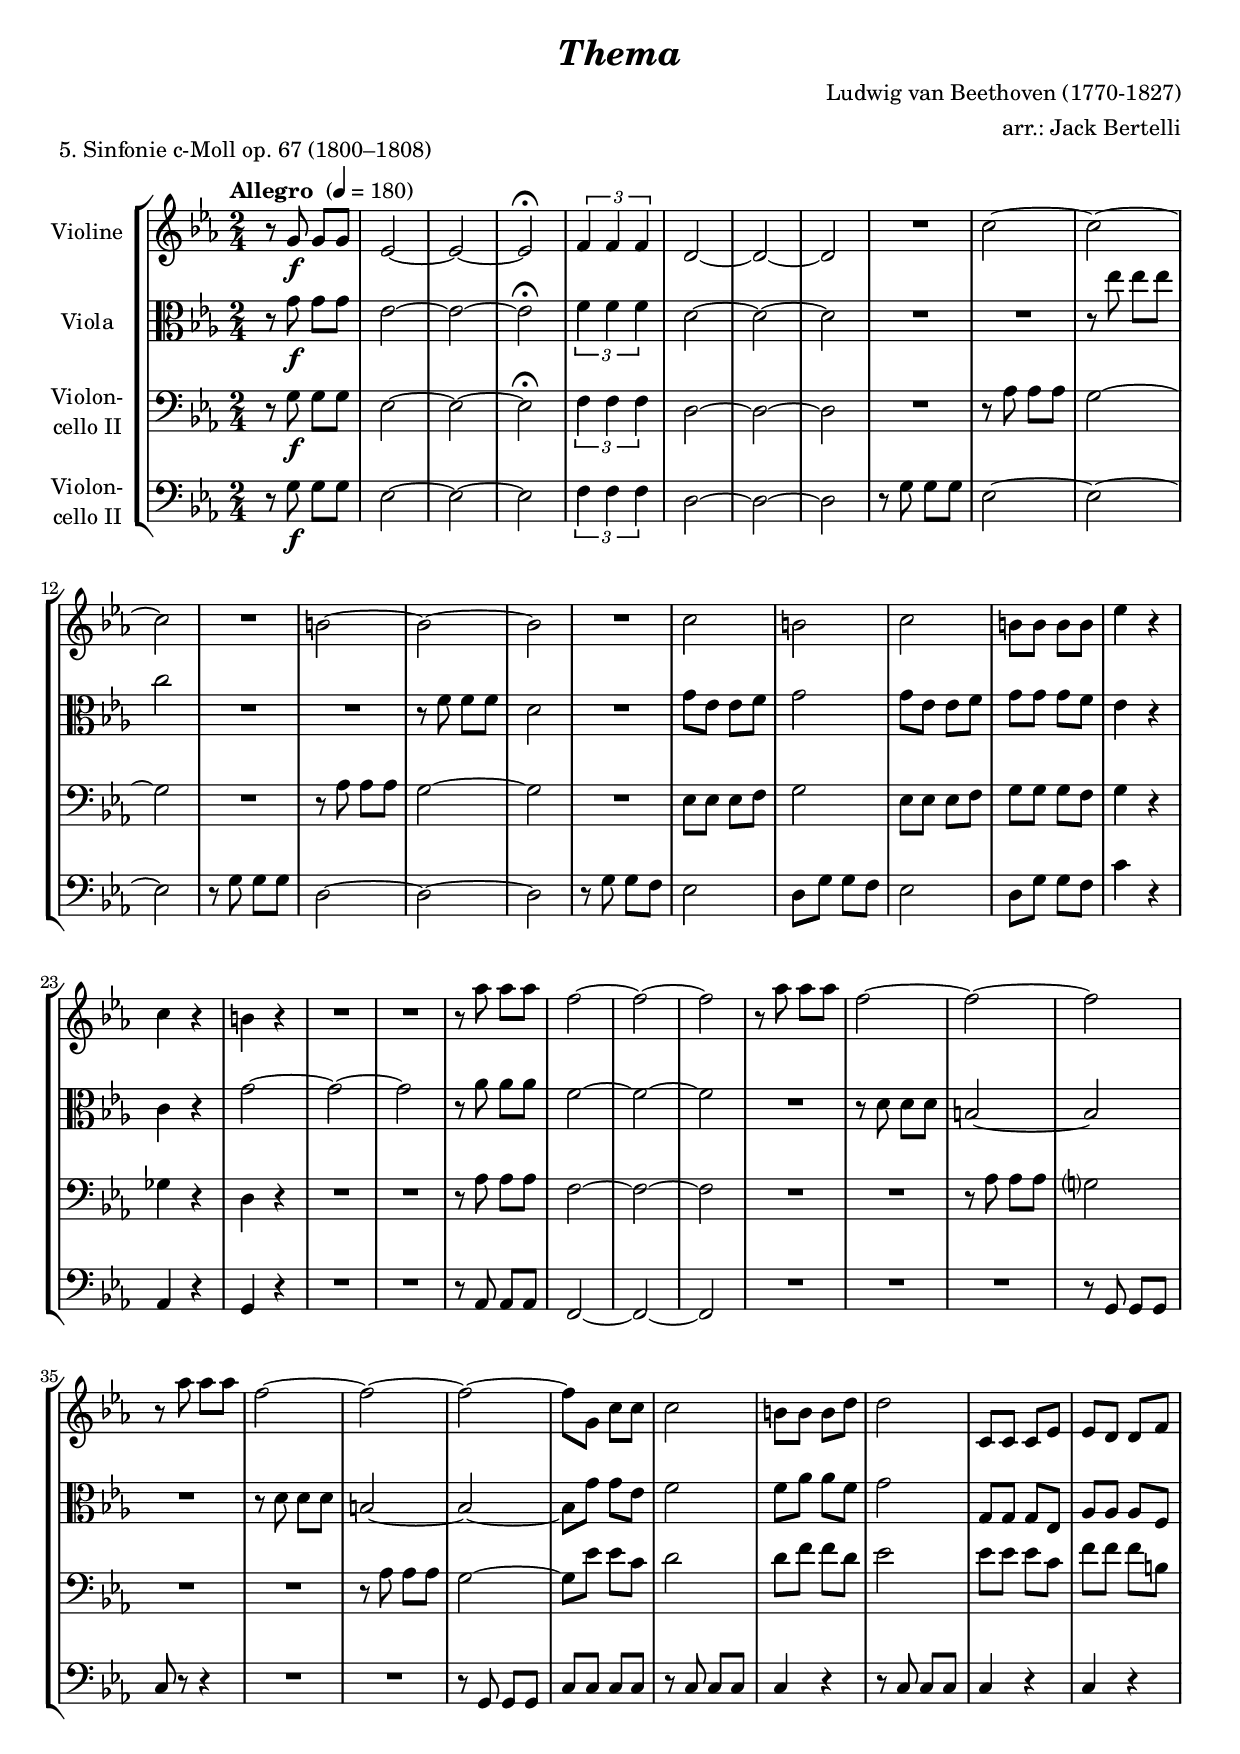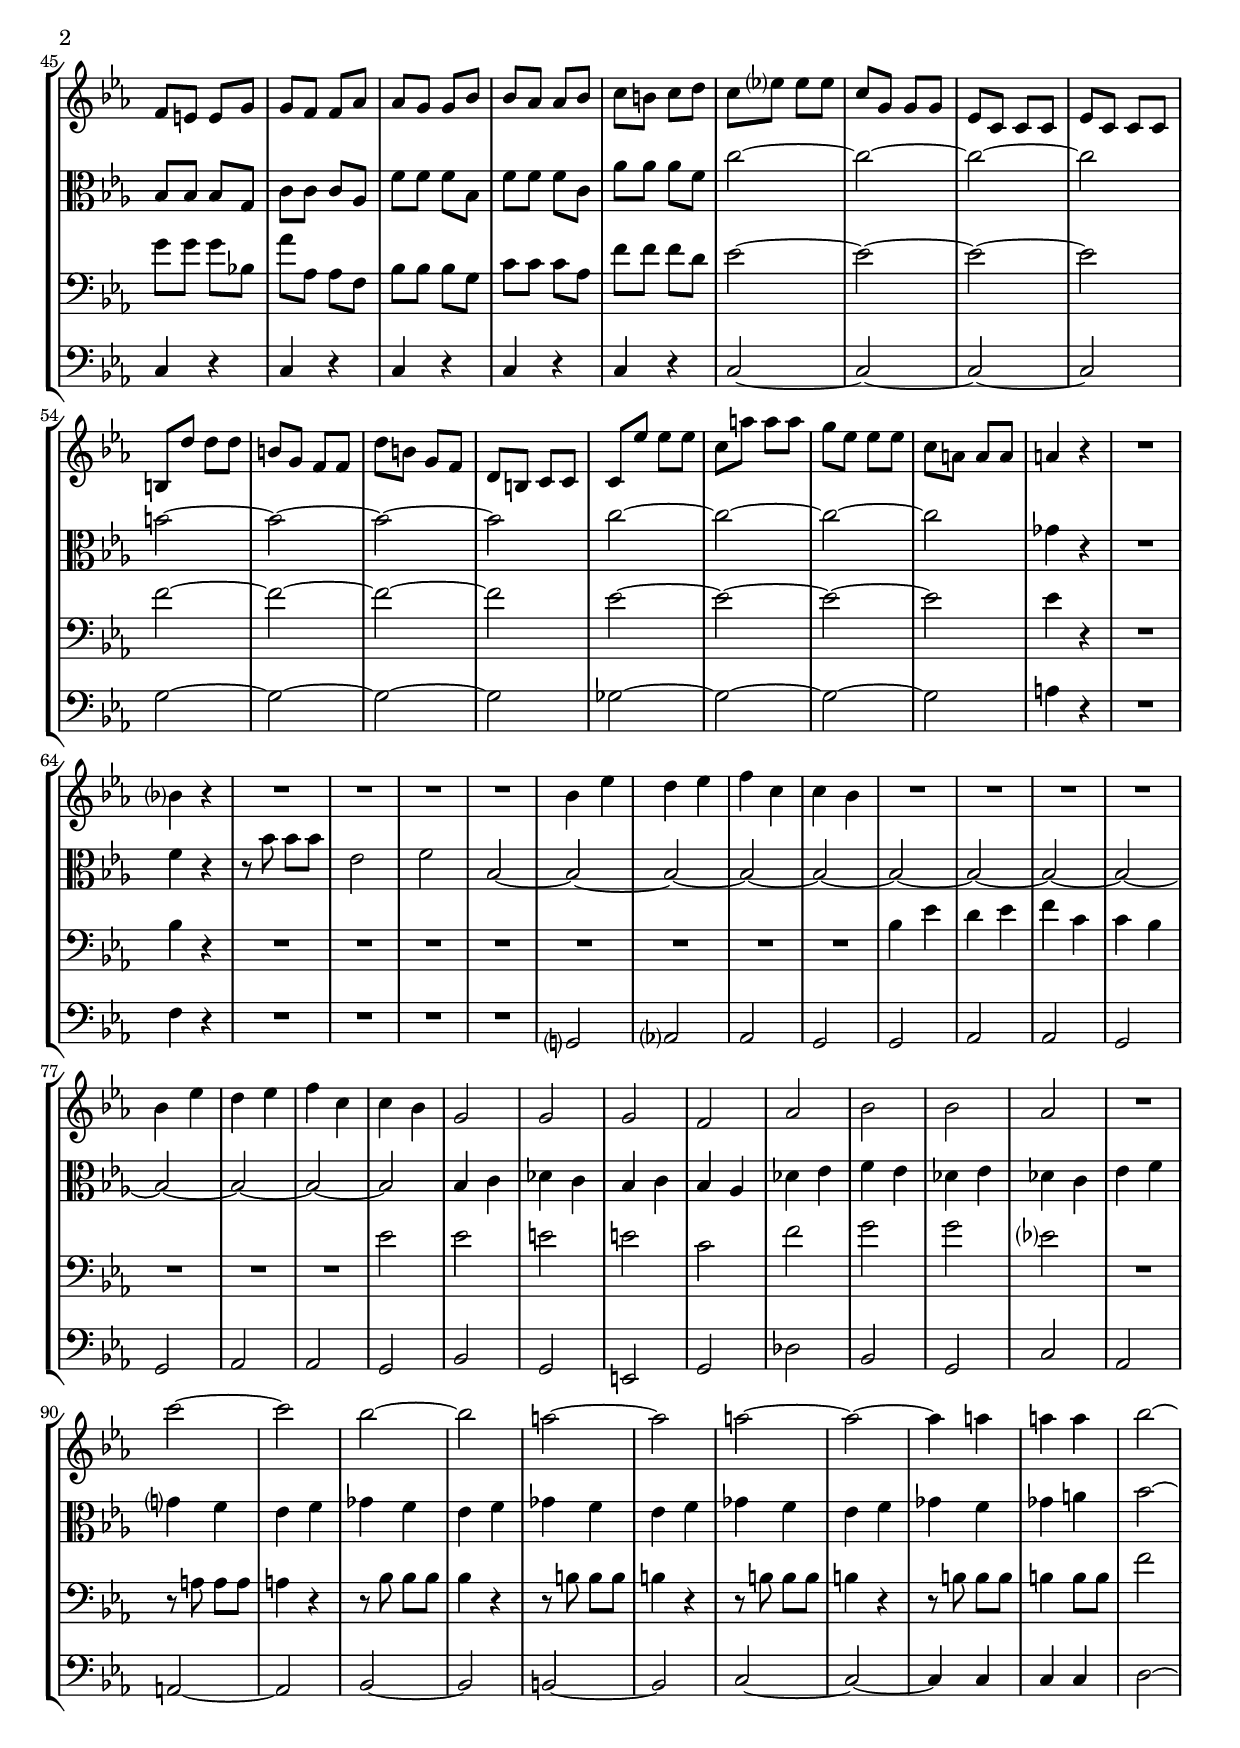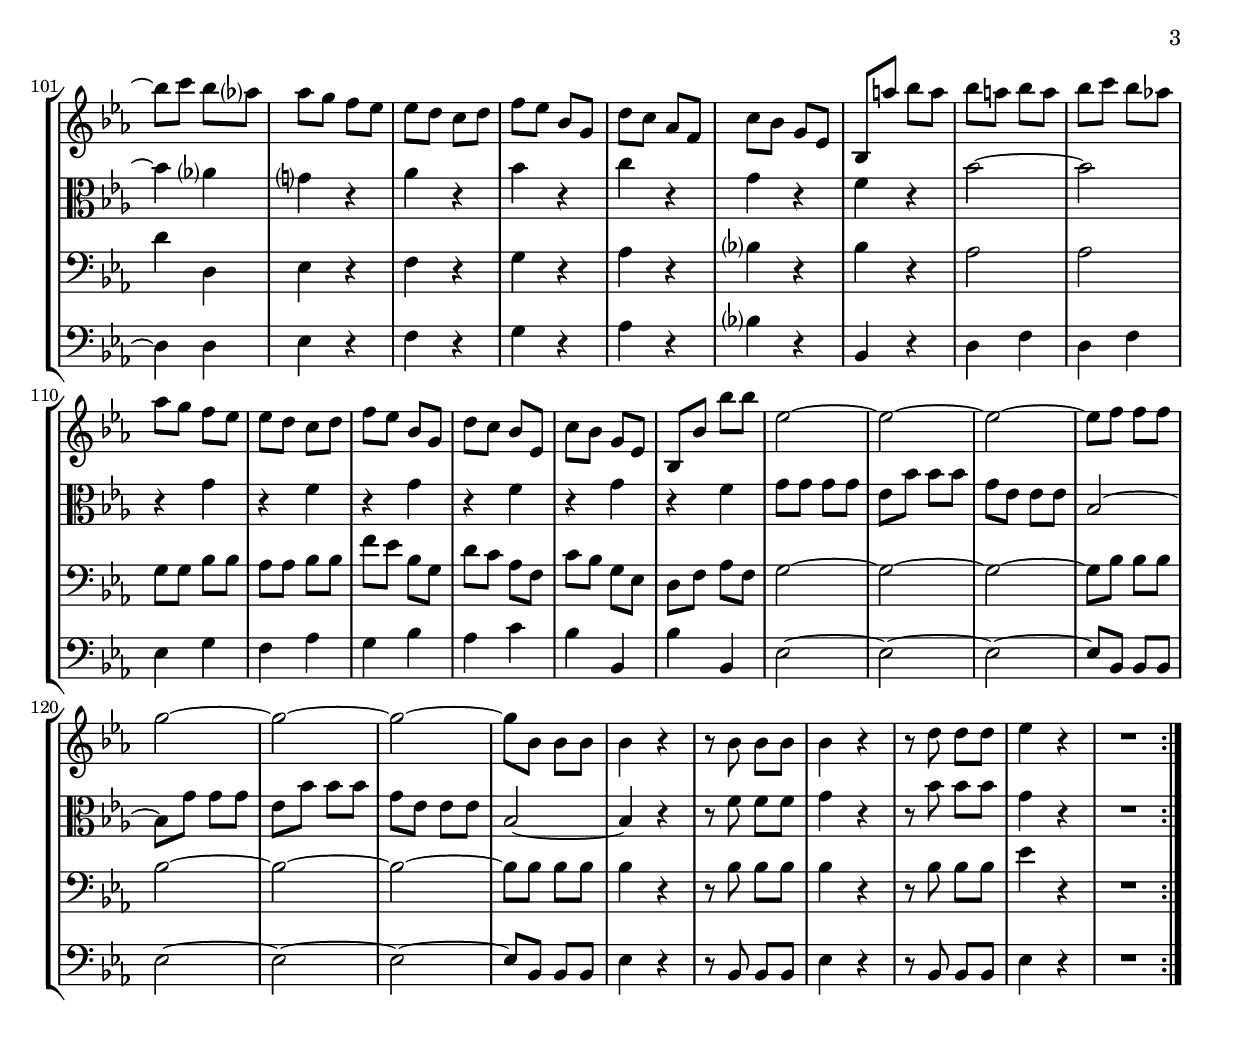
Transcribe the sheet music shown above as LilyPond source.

\version "2.18.2"
\include "deutsch.ly"
  
#(set-global-staff-size 19.25)

\header {
  title     = \markup \bold \italic "Thema"
  composer  = "Ludwig van Beethoven (1770-1827)"
  arranger  = "arr.: Jack Bertelli"
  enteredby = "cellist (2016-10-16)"
  piece     = "5. Sinfonie c-Moll op. 67 (1800–1808)"
}

voiceconsts = {
  \key c \minor
  \time 2/4
%  \clef "bass"
  \numericTimeSignature
  \compressFullBarRests
  % Set default beaming for all staves
%  \set Timing.beamExceptions = #'()
%  \set Timing.baseMoment     = #(ly:make-moment 1 4)
				%  \set Timing.beatStructure  = #'(1 1 1)
  \tempo "Allegro " 4=180
}

%minstr = "harpsichord"
mist = "string ensemble 1"
%minstr = "accordion"
miba = "bassoon"
%milo = "drawbar organ"
milo = "harpsichord"

va = \relative c'' {
  \voiceconsts

  \repeat volta 2 {
    r8 g\f g g
    es2~
    es~
    es\fermata
    \times 2/3 { f4 f f }
    d2~
    d~
    d
    R2
    c'~
    c~
    c
    R2
    h~
    h~
    
    h
    R2
    c2
    h
    c
    h8 h h h
    es4 r
    c r
    h r
    R2*2
    r8 as' as as
    f2~
    f~
    f

    r8 as as as
    f2~
    f~
    f
    r8 as as as
    f2~
    f~
    f~
    f8 g, c c
    c2
    h8 h h d
    d2

    c,8 c c es
    es d d f
    f e e g
    g f f as
    as g g b
    b as as b
    c h c d
    c es? es es

    c g g g
    es c c c
    es c c c
    h d' d d
    h g f f
    d' h g f
    d h c c
    c es' es es

    c a' a a
    g es es es
    c a a a
    a4 r
    R2
    b?4 r
    R2*4
    b4 es
    d es
    f c
    c b

    R2*4
    b4 es
    d es
    f c
    c b
    g2
    g
    g
    f
    as
    b
    b
    as
    R2
    c'2~
    c

    b~
    b
    a~
    a
    a~
    a~
    a4 a
    a
    a
    b2~
    b8 c b as?
    as g f es
    es d c d

    f es b g
    d' c as f
    c' b g es
    b a'' b a
    b a b a
    b c b as!
    as g f es
    es d c d

    f es b g
    d' c b es,
    c' b g es
    b b' b' b
    es,2~
    es~
    es~
    es8 f f f
    g2~
    g~
    g~

    g8 b, b b
    b4 r
    r8 b b b
    b4 r
    r8 d d d
    es4 r
    R2
  }
}

vb = \relative c'' {
  \voiceconsts
  \clef "alto"
  
  \repeat volta 2 {
    r8 g\f g g
    es2~
    es~
    es\fermata
    \times 2/3 { f4 f f }
    d2~
    d~
    d
    R2*2
    r8 es' es es
    c2
    R2*2

    r8 f, f f
    d2
    R2
    g8 es es f
    g2
    g8 es es f
    g g g f
    es4 r
    c r
    g'2~
    g~
    g

    r8 as as as
    f2~
    f~
    f
    R2
    r8 d d d
    h2~
    h
    R2
    r8 d d d
    h2~
    h~
    h8 g' g es

    f2
    f8 as as f
    g2
    g,8 g g es
    as as as f
    b b b g
    c c c as
    f' f f b,
    f' f f c

    as' as as f
    c'2~
    c~
    c~
    c
    h~
    h~
    h~
    h
    c~
    c~
    c~
    c
    ges4 r
    R2
    f4 r

    r8 b b b
    es,2
    f
    b,2~
    b~
    b~
    b~
    b~
    b~
    b~
    b~
    b~
    b~
    b~
    b~
    b

    b4 c
    des c
    b c
    b as
    des es
    f es
    des es
    des c
    es f
    g? f
    es f
    ges f
    es f

    ges f
    es f
    ges f
    es f
    ges f
    ges a
    b2~
    b4 as?
    g? r
    as r
    b r
    c r
    g r
    f r

    b2~
    b
    r4 g
    r f
    r g
    r f
    r g
    r f
    g8 g g g
    es b' b b
    g es es es
    b2~

    b8 g' g g
    es b' b b
    g es es es
    b2~
    b4 r
    r8 f' f f
    g4 r
    r8 b b b
    g4 r
    R2
  }
}

vc = \relative c' {
  \voiceconsts
  \clef "bass"

  \repeat volta 2 {
    r8 g\f g g
    es2~
    es~
    es\fermata
    \times 2/3 { f4 f f }
    d2~
    d~
    d
    R2
    r8 as' as as
    g2~
    g
    R2
    
    r8 as as as
    g2~
    g
    R2
    es8 es es f
    g2
    es8 es es f
    g g g f
    g4 r
    ges r
    d r
    R2*2

    r8 as' as as
    f2~
    f~
    f
    R2*2
    r8 as as as
    g?2
    R2*2
    r8 as as as
    g2~
    g8 es' es c
    d2

    d8 f f d
    es2
    es8 es es c
    f f f h,
    g' g g b,!
    as' as, as f
    b b b g
    c c c as
    f' f f d

    es2~
    es~
    es~
    es
    f~
    f~
    f~
    f
    es~
    es~
    es~
    es
    es4 r
    R2
    b4 r
    R2*8

    b4 es
    d es
    f c
    c b
    R2*3
    es2
    es
    e
    e
    c
    f
    g
    g
    es?
    R2

    r8 a, a a
    a4 r
    r8 b b b
    b4 r
    r8 h h h
    h4 r
    r8 h h h
    h4 r
    r8 h h h
    h4 h8 h

    f'2
    d4 d,
    es r
    f r
    g r
    as r
    b? r
    b r
    as2
    as
    g8 g b b
    as as b b
    f' es b g

    d' c as f
    c' b g es
    d f as f
    g2~
    g~
    g~
    g8 b b b
    b2~
    b~
    b~
    b8 b b b
    b4 r

    r8 b b b
    b4 r
    r8 b b b
    es4 r
    R2
  }
}

vd = \relative c' {
  \voiceconsts
  \clef "bass"

  \repeat volta 2 {
    r8 g\f g g
    es2~
    es~
    es
    \times 2/3 { f4 f f }
    d2~
    d~
    d
    r8 g g g
    es2~
    es~
    es
    r8 g g g
    d2~
    
    d~
    d
    r8 g g f
    es2
    d8 g g f
    es2
    d8 g g f
    c'4 r
    as, r
    g r
    R2*2
    r8 as as as

    f2~
    f~
    f
    R2*3
    r8 g g g
    c r r4
    R2*2
    r8 g g g
    c c c c
    r c c c
    c4 r

    r8 c c c
    c4 r
    c r
    c r
    c r
    c r
    c r
    c r
    c2~
    c~
    c~
    c
    g'~
    g~
    g~

    g
    ges~
    ges~
    ges~
    ges
    a4 r
    R2
    f4 r
    R2*4
    g,?2
    as?
    as
    g
    g
    as
    as
    g

    g
    as
    as
    g
    b
    g
    e
    g
    des'
    b
    g
    c
    as
    a~
    a
    b~
    b
    h~

    h
    c~
    c~
    c4 c
    c c
    d2~
    d4 d
    es r
    f r
    g r
    as r
    b? r
    b, r
    d f

    d f
    es g
    f as
    g b
    as c
    b b,
    b' b,
    es2~
    es~
    es~
    es8 b b b
    es2~
    es~
    es~

    es8 b b b
    es4 r
    r8 b b b
    es4 r
    r8 b b b
    es4 r
    R2
  }
}


music = \new StaffGroup <<
      \new Staff {
	\set Staff.midiInstrument = \mist
	\set Staff.instrumentName = \markup \center-column { "Violine" }
	\transpose c c { \va }
      }

      \new Staff {
	\set Staff.midiInstrument = \mist
	\set Staff.instrumentName = \markup \center-column { "Viola" }
	\transpose c c { \vb }
      }

      \new Staff {
	\set Staff.midiInstrument = \mist
	\set Staff.instrumentName = \markup \center-column { "Violon-" "cello II" }
	\transpose c c { \vc }
      }

      \new Staff {
	\set Staff.midiInstrument = \miba
	\set Staff.instrumentName = \markup \center-column { "Violon-" "cello II" }
	\transpose c c { \vd }
      }
>>

\book {
  \score {
    \music
    \layout {}
  }

  \score {
    \unfoldRepeats \music

    \midi {
      \context {
        \Score
      }
    }
  }
}
